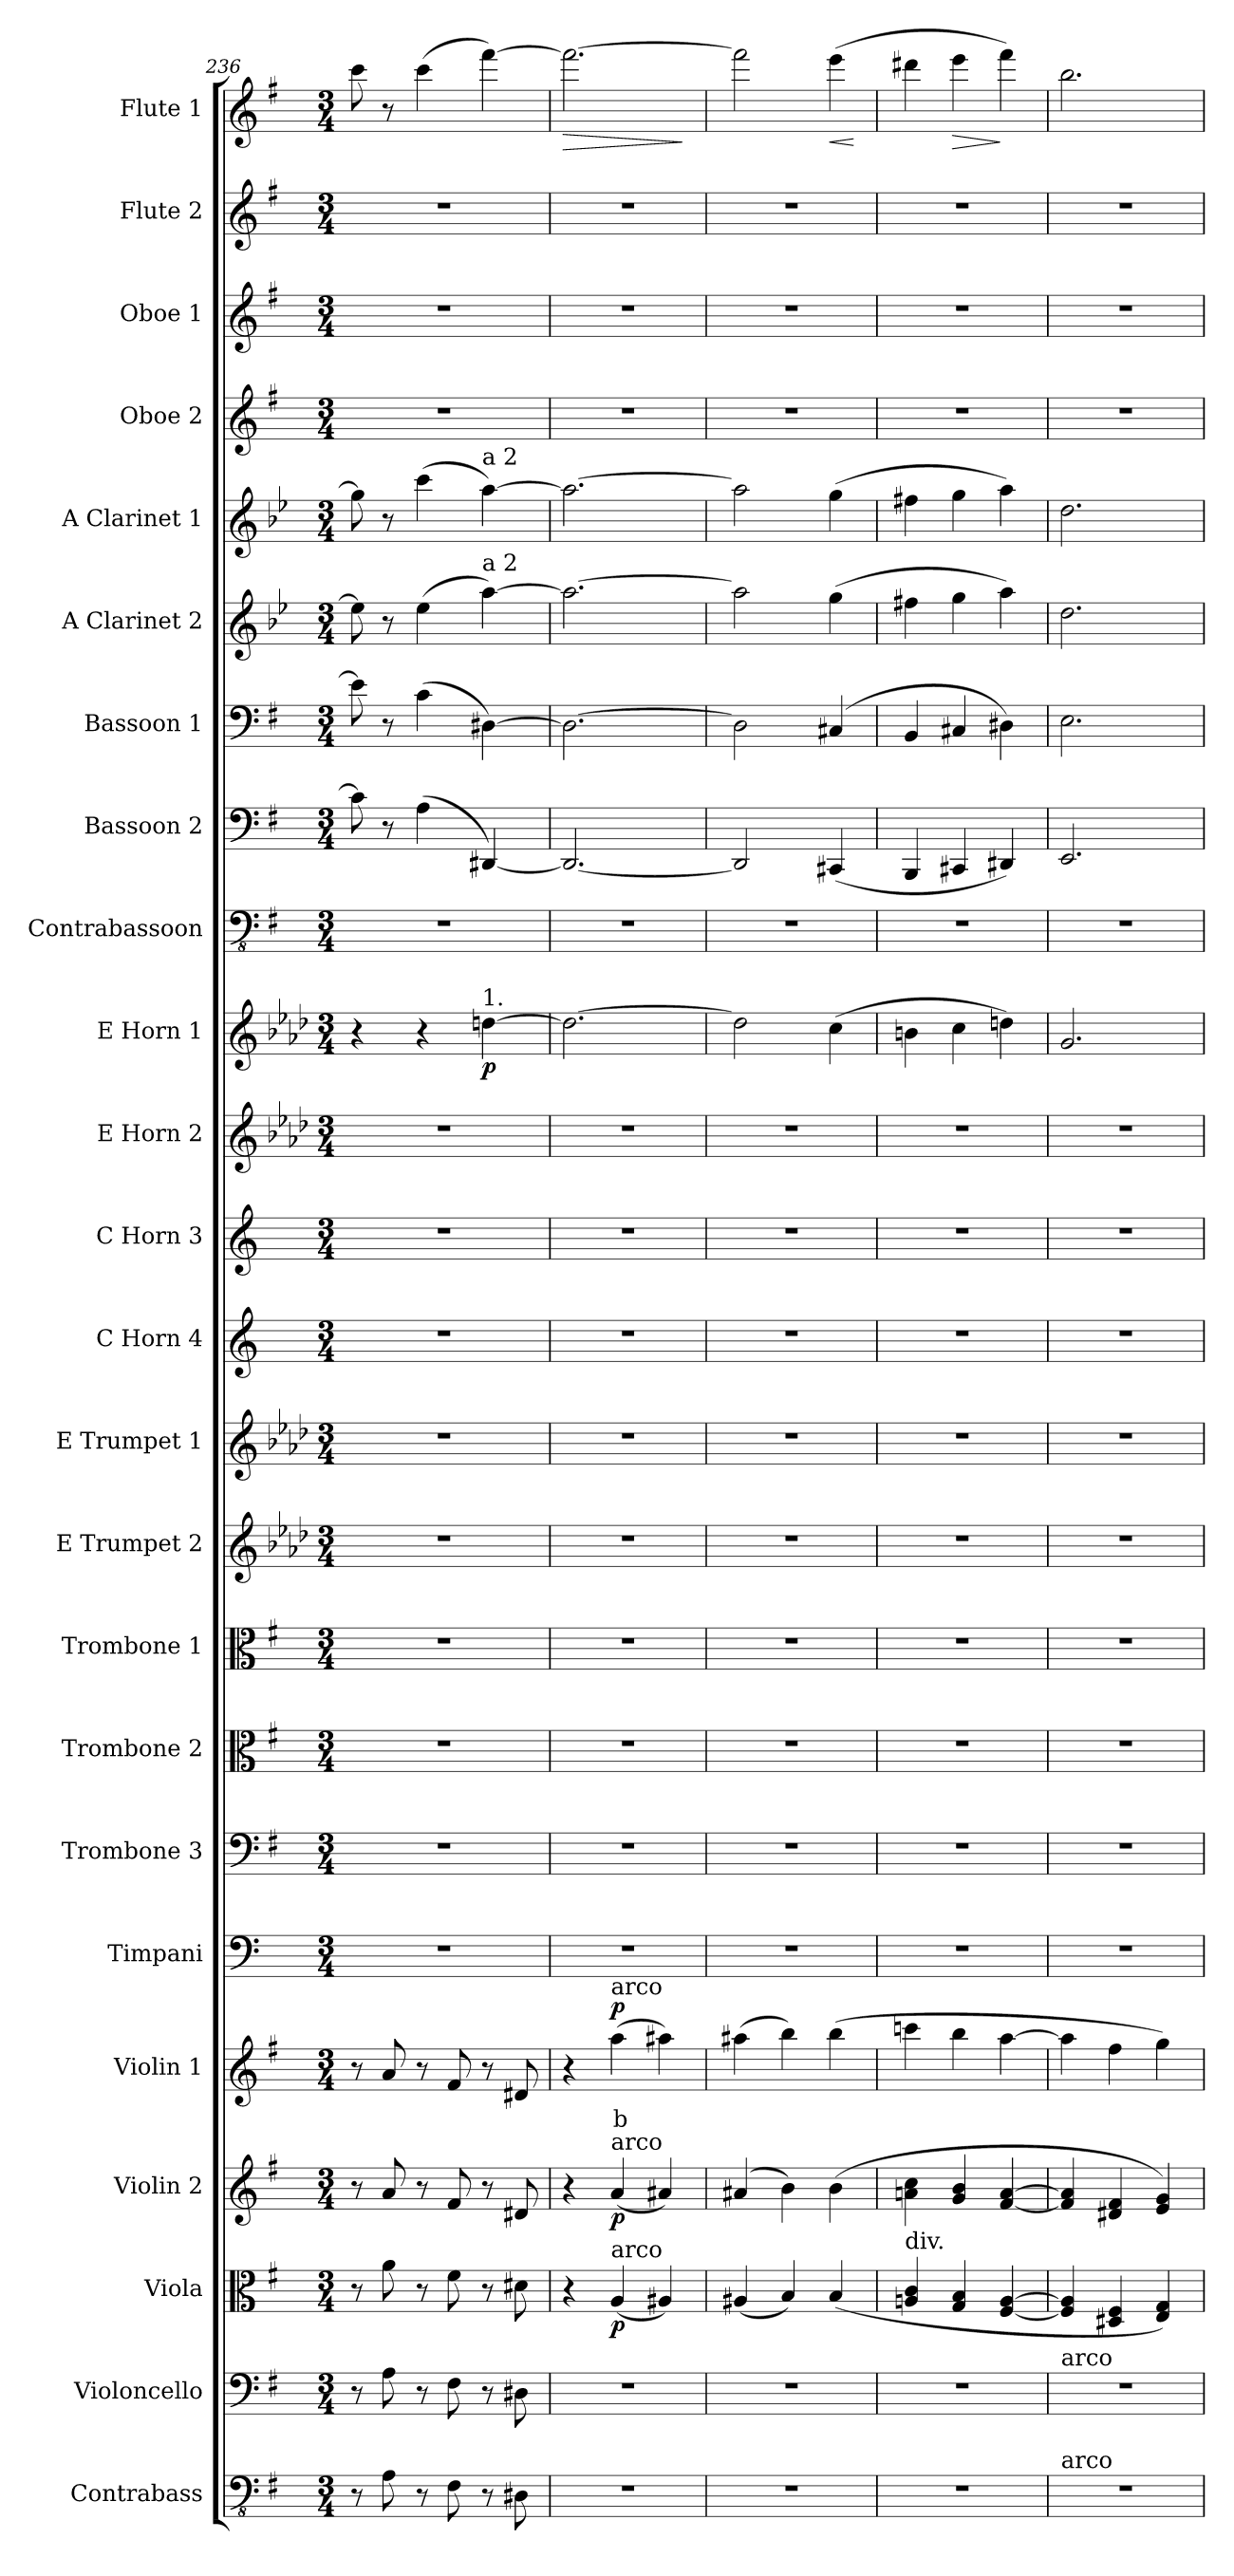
**kern	**kern	**kern	**dynam	**kern	**dynam	**kern	**text	**dynam	**kern	**kern	**kern	**kern	**kern	**kern	**kern	**kern	**kern	**kern	**dynam	**kern	**kern	**kern	**kern	**kern	**kern	**kern	**kern	**kern	**dynam
*part24	*part23	*part22	*part22	*part21	*part21	*part20	*part20	*part20	*part19	*part18	*part17	*part16	*part15	*part14	*part13	*part12	*part11	*part10	*part10	*part9	*part8	*part7	*part6	*part5	*part4	*part3	*part2	*part1	*part1
*staff24	*staff23	*staff22	*staff22	*staff21	*staff21	*staff20	*staff20	*staff20	*staff19	*staff18	*staff17	*staff16	*staff15	*staff14	*staff13	*staff12	*staff11	*staff10	*staff10	*staff9	*staff8	*staff7	*staff6	*staff5	*staff4	*staff3	*staff2	*staff1	*staff1
*I"Contrabass	*I"Violoncello	*I"Viola	*	*I"Violin 2	*	*I"Violin 1	*	*	*I"Timpani	*I"Trombone 3	*I"Trombone 2	*I"Trombone 1	*I"E Trumpet 2	*I"E Trumpet 1	*I"C Horn 4	*I"C Horn 3	*I"E Horn 2	*I"E Horn 1	*	*I"Contrabassoon	*I"Bassoon 2	*I"Bassoon 1	*I"A Clarinet 2	*I"A Clarinet 1	*I"Oboe 2	*I"Oboe 1	*I"Flute 2	*I"Flute 1	*
*I'Cb	*I'Vc	*I'Vla	*	*I'Vln 2	*	*I'Vln 1	*	*	*I'Timp	*I'Trb 3	*I'Trb 2	*I'Trb 1	*I'Tpt 2	*I'Tpt 1	*I'Hn 4	*I'Hn 3	*I'Hn 2	*I'Hn 1	*	*I'C.Bsn	*I'Bsn 2	*I'Bsn 1	*I'Cl 2	*I'Cl 1	*I'Ob 2	*I'Ob 1	*I'Fl 2	*I'Fl 1	*
*clefFv4	*clefF4	*clefC3	*	*clefG2	*	*clefG2	*	*	*clefF4	*clefF4	*clefC3	*clefC3	*clefG2	*clefG2	*clefG2	*clefG2	*clefG2	*clefG2	*	*clefFv4	*clefF4	*clefF4	*clefG2	*clefG2	*clefG2	*clefG2	*clefG2	*clefG2	*
*	*	*	*	*	*	*	*	*	*	*	*	*	*ITrd-2c-4	*ITrd-2c-4	*ITrd7c12	*ITrd7c12	*ITrd5c8	*ITrd5c8	*	*	*	*	*ITrd2c3	*ITrd2c3	*	*	*	*	*
*k[f#]	*k[f#]	*k[f#]	*	*k[f#]	*	*k[f#]	*	*	*k[]	*k[f#]	*k[f#]	*k[f#]	*k[]	*k[]	*k[]	*k[]	*k[]	*k[]	*	*k[f#]	*k[f#]	*k[f#]	*k[f#]	*k[f#]	*k[f#]	*k[f#]	*k[f#]	*k[f#]	*
*M3/4	*M3/4	*M3/4	*	*M3/4	*	*M3/4	*	*	*M3/4	*M3/4	*M3/4	*M3/4	*M3/4	*M3/4	*M3/4	*M3/4	*M3/4	*M3/4	*	*M3/4	*M3/4	*M3/4	*M3/4	*M3/4	*M3/4	*M3/4	*M3/4	*M3/4	*
=236	=236	=236	=236	=236	=236	=236	=236	=236	=236	=236	=236	=236	=236	=236	=236	=236	=236	=236	=236	=236	=236	=236	=236	=236	=236	=236	=236	=236	=236
8r	8r	8r	.	8r	.	8r	.	.	2.r	2.r	2.r	2.r	2.r	2.r	2.r	2.r	2.r	4r	.	2.r	8c\]	8e\]	8cc\]	8ee\]	2.r	2.r	2.r	8ccc\	.
8AA\	8A\	8a\	.	8a/	.	8a/	.	.	.	.	.	.	.	.	.	.	.	.	.	.	8r	8r	8r	8r	.	.	.	8r	.
8r	8r	8r	.	8r	.	8r	.	.	.	.	.	.	.	.	.	.	.	4r	.	.	(4A\	(4c\	(4cc\	(4aa\	.	.	.	(4ccc\	.
8FF#\	8F#\	8f#\	.	8f#/	.	8f#/	.	.	.	.	.	.	.	.	.	.	.	.	.	.	.	.	.	.	.	.	.	.	.
!	!	!	!	!	!	!	!	!	!	!	!	!	!	!	!	!	!	!	!	!	!	!	!	!LO:TX:a:t=a 2	!	!	!	!	!
!	!	!	!	!	!	!	!	!	!	!	!	!	!	!	!	!	!	!	!	!	!	!	!LO:TX:a:t=a 2	!	!	!	!	!	!
!	!	!	!	!	!	!	!	!	!	!	!	!	!	!	!	!	!	!LO:TX:a:t=1.	!	!	!	!	!	!	!	!	!	!	!
!	!	!	!	!	!	!	!	!	!	!	!	!	!	!	!	!	!	!	!LO:DY:b	!	!	!	!	!	!	!	!	!	!
8r	8r	8r	.	8r	.	8r	.	.	.	.	.	.	.	.	.	.	.	[4f#X\	p	.	[4DD#X/)	[4D#X\)	[4ff#\)	[4ff#\)	.	.	.	[4fff#\)	.
8DD#X\	8D#X\	8d#X\	.	8d#X/	.	8d#X/	.	.	.	.	.	.	.	.	.	.	.	.	.	.	.	.	.	.	.	.	.	.	.
!!LO:PB:g=z
=237	=237	=237	=237	=237	=237	=237	=237	=237	=237	=237	=237	=237	=237	=237	=237	=237	=237	=237	=237	=237	=237	=237	=237	=237	=237	=237	=237	=237	=237
!	!	!	!	!	!	!	!	!	!	!	!	!	!	!	!	!	!	!	!	!	!	!	!	!	!	!	!	!	!LO:HP:b
2.r	2.r	4r	.	4r	.	4r	.	.	2.r	2.r	2.r	2.r	2.r	2.r	2.r	2.r	2.r	2.f#\_	.	2.r	2.DD#/_	2.D#\_	2.ff#\_	2.ff#\_	2.r	2.r	2.r	2.fff#\_	>
!	!	!	!	!	!	!LO:TX:a:t=arco	!	!	!	!	!	!	!	!	!	!	!	!	!	!	!	!	!	!	!	!	!	!	!
!	!	!	!	!LO:TX:a:t=arco	!	!	!	!	!	!	!	!	!	!	!	!	!	!	!	!	!	!	!	!	!	!	!	!	!
!	!	!LO:TX:a:t=arco	!	!	!	!	!	!	!	!	!	!	!	!	!	!	!	!	!	!	!	!	!	!	!	!	!	!	!
!	!	!	!LO:DY:b	!	!LO:DY:b	!	!LO:LY:b:color=#FF0000	!LO:DY:b	!	!	!	!	!	!	!	!	!	!	!	!	!	!	!	!	!	!	!	!	!
.	.	(4A/	p	(4a/	p	(4aa\	b	p	.	.	.	.	.	.	.	.	.	.	.	.	.	.	.	.	.	.	.	.	.
.	.	4A#X/)	.	4a#X/)	.	4aa#X\)	.	.	.	.	.	.	.	.	.	.	.	.	.	.	.	.	.	.	.	.	.	.	.
.	.	.	.	.	.	.	.	.	.	.	.	.	.	.	.	.	.	.	.	.	.	.	.	.	.	.	.	.	]
=238	=238	=238	=238	=238	=238	=238	=238	=238	=238	=238	=238	=238	=238	=238	=238	=238	=238	=238	=238	=238	=238	=238	=238	=238	=238	=238	=238	=238	=238
2.r	2.r	(4A#X/	.	(4a#X/	.	(4aa#X\	.	.	2.r	2.r	2.r	2.r	2.r	2.r	2.r	2.r	2.r	2f#\]	.	2.r	2DD#/]	2D#\]	2ff#\]	2ff#\]	2.r	2.r	2.r	2fff#\]	.
.	.	4B/)	.	4b\)	.	4bb\)	.	.	.	.	.	.	.	.	.	.	.	.	.	.	.	.	.	.	.	.	.	.	.
!	!	!	!	!	!	!	!	!	!	!	!	!	!	!	!	!	!	!	!	!	!	!	!	!	!	!	!	!	!LO:HP:b
.	.	(4B/	.	(4b\	.	(4bb\	.	.	.	.	.	.	.	.	.	.	.	(4e\	.	.	(4CC#X/	(4C#X/	(4ee\	(4ee\	.	.	.	(4eee\	<
.	.	.	.	.	.	.	.	.	.	.	.	.	.	.	.	.	.	.	.	.	.	.	.	.	.	.	.	.	[
=239	=239	=239	=239	=239	=239	=239	=239	=239	=239	=239	=239	=239	=239	=239	=239	=239	=239	=239	=239	=239	=239	=239	=239	=239	=239	=239	=239	=239	=239
!	!	!LO:TX:a:t=div.	!	!	!	!	!	!	!	!	!	!	!	!	!	!	!	!	!	!	!	!	!	!	!	!	!	!	!
2.r	2.r	4An/ 4c/	.	4an\ 4cc\	.	4cccn\	.	.	2.r	2.r	2.r	2.r	2.r	2.r	2.r	2.r	2.r	4d#X\	.	2.r	4BBB/	4BB/	4dd#X\	4dd#X\	2.r	2.r	2.r	4ddd#X\	.
!	!	!	!	!	!	!	!	!	!	!	!	!	!	!	!	!	!	!	!	!	!	!	!	!	!	!	!	!	!LO:HP:b
.	.	4G/ 4B/	.	4g/ 4b/	.	4bb\	.	.	.	.	.	.	.	.	.	.	.	4e\	.	.	4CC#X/	4C#X/	4ee\	4ee\	.	.	.	4eee\	>
.	.	[4F#/ [4A/	.	[4f#/ [4a/	.	[4aa\	.	.	.	.	.	.	.	.	.	.	.	4f#X\)	.	.	4DD#X/)	4D#X\)	4ff#\)	4ff#\)	.	.	.	4fff#\)	]
=240	=240	=240	=240	=240	=240	=240	=240	=240	=240	=240	=240	=240	=240	=240	=240	=240	=240	=240	=240	=240	=240	=240	=240	=240	=240	=240	=240	=240	=240
!	!LO:TX:a:t=arco	!	!	!	!	!	!	!	!	!	!	!	!	!	!	!	!	!	!	!	!	!	!	!	!	!	!	!	!
!LO:TX:a:t=arco	!	!	!	!	!	!	!	!	!	!	!	!	!	!	!	!	!	!	!	!	!	!	!	!	!	!	!	!	!
2.r	2.r	4F#/] 4A/]	.	4f#/] 4a/]	.	4aa\]	.	.	2.r	2.r	2.r	2.r	2.r	2.r	2.r	2.r	2.r	2.B/	.	2.r	2.EE/	2.E\	2.b\	2.b\	2.r	2.r	2.r	2.bb\	.
.	.	4D#X/ 4F#/	.	4d#X/ 4f#/	.	4ff#\	.	.	.	.	.	.	.	.	.	.	.	.	.	.	.	.	.	.	.	.	.	.	.
.	.	4E/ 4G/)	.	4e/ 4g/)	.	4gg\)	.	.	.	.	.	.	.	.	.	.	.	.	.	.	.	.	.	.	.	.	.	.	.
=	=	=	=	=	=	=	=	=	=	=	=	=	=	=	=	=	=	=	=	=	=	=	=	=	=	=	=	=	=
*-	*-	*-	*-	*-	*-	*-	*-	*-	*-	*-	*-	*-	*-	*-	*-	*-	*-	*-	*-	*-	*-	*-	*-	*-	*-	*-	*-	*-	*-
